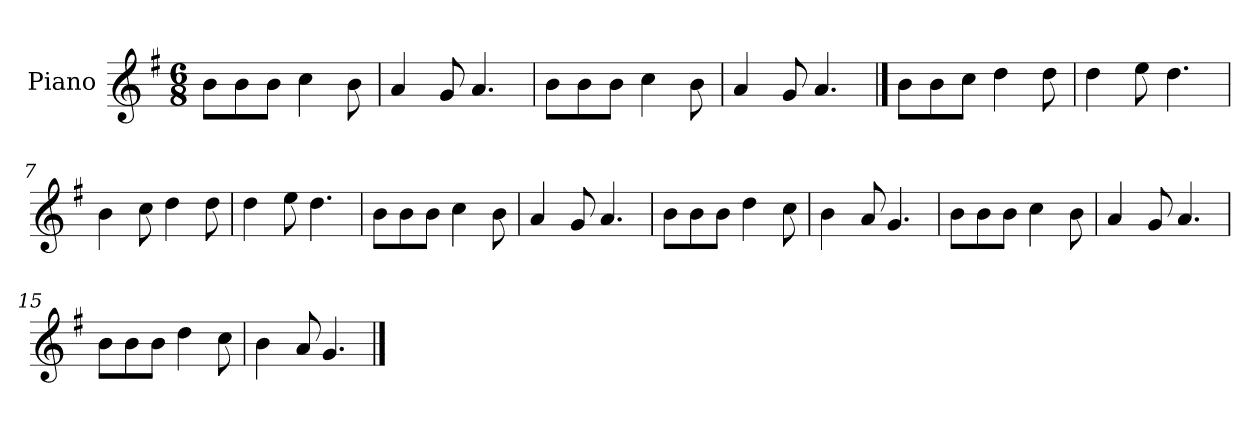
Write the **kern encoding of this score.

**kern
*part1
*staff1
*I"Piano
*I'Pno.
*clefG2
*k[f#]
*M6/8
=1
8b\L
8b\
8b\J
4cc\
8b\
=2
4a/
8g/
4.a/
=3
8b\L
8b\
8b\J
4cc\
8b\
=4
4a/
8g/
4.a/
==5
8b\L
8b\
8cc\J
4dd\
8dd\
=6
4dd\
8ee\
4.dd\
=7
4b\
8cc\
4dd\
8dd\
=8
4dd\
8ee\
4.dd\
!!LO:LB:g=z
=9
8b\L
8b\
8b\J
4cc\
8b\
=10
4a/
8g/
4.a/
=11
8b\L
8b\
8b\J
4dd\
8cc\
=12
4b\
8a/
4.g/
=13
8b\L
8b\
8b\J
4cc\
8b\
=14
4a/
8g/
4.a/
=15
8b\L
8b\
8b\J
4dd\
8cc\
=16
4b\
8a/
4.g/
==
*-
